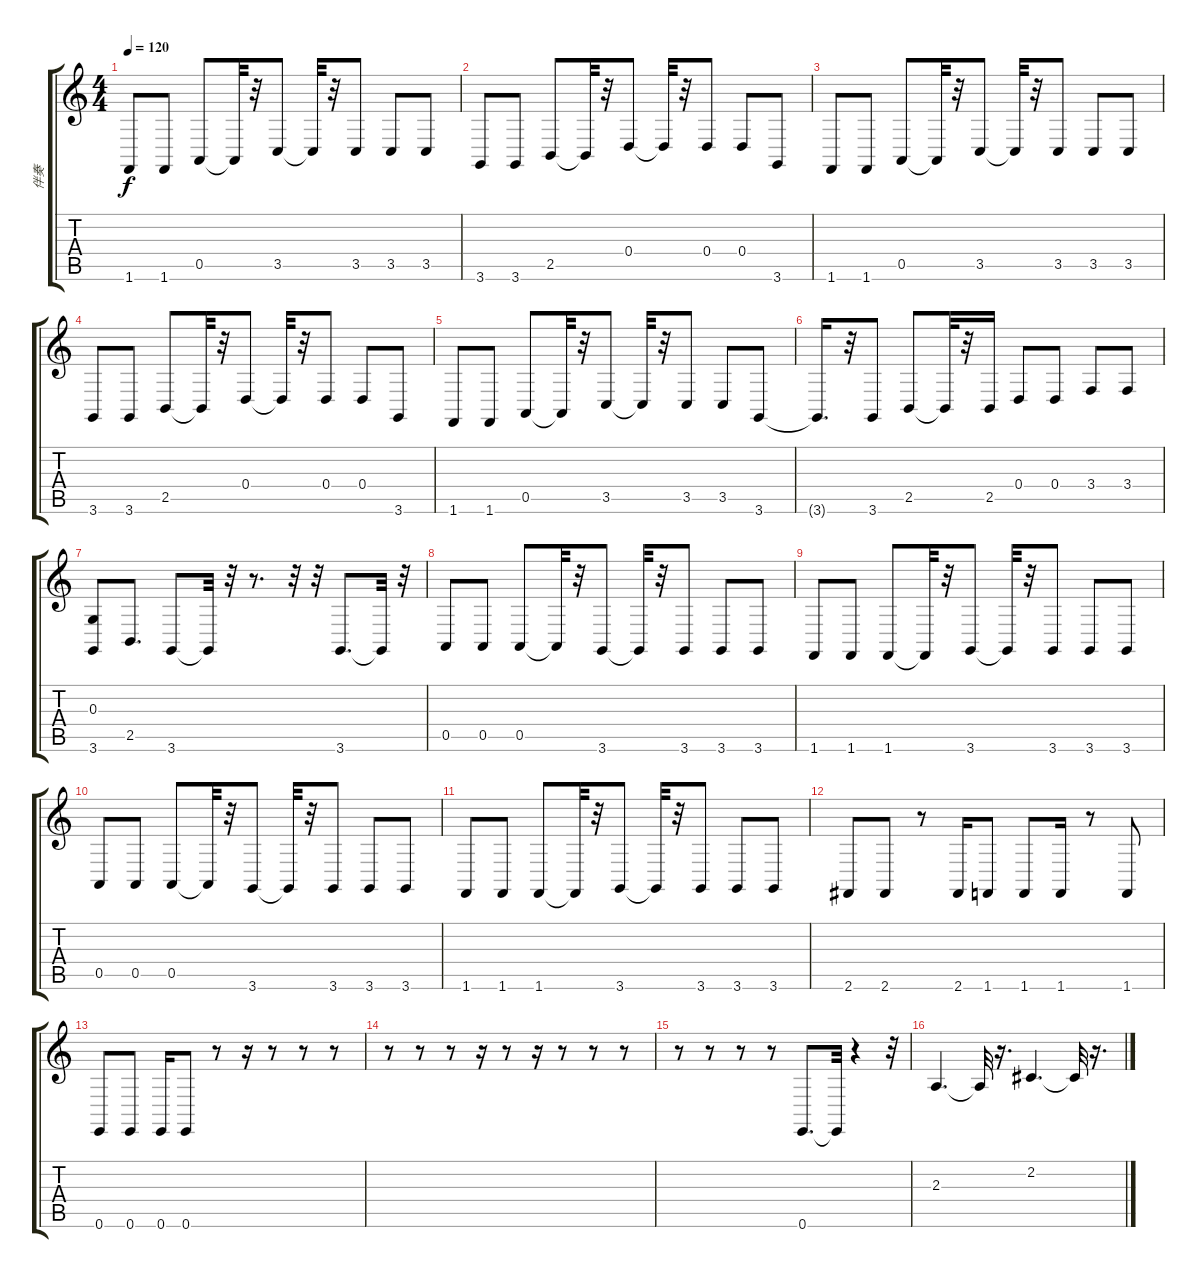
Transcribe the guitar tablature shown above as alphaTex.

\track ("伴奏" "伴奏") {instrument orchestralharp}
\staff {score tabs}
\tuning (E4 B3 G3 D3 A2 E2) {hide}
\ts (4 4)
\tempo 120
\clef g2
\ks c
1.6.8{dy f} 1.6.8 0.5.8 0.5{t}.32 r.32 3.5.8 3.5{t}.32 r.32 3.5.8 3.5.8 3.5.8 |
3.6.8 3.6.8 2.5.8 2.5{t}.32 r.32 0.4.8 0.4{t}.32 r.32 0.4.8 0.4.8 3.6.8 |
1.6.8 1.6.8 0.5.8 0.5{t}.32 r.32 3.5.8 3.5{t}.32 r.32 3.5.8 3.5.8 3.5.8 |
3.6.8 3.6.8 2.5.8 2.5{t}.32 r.32 0.4.8 0.4{t}.32 r.32 0.4.8 0.4.8 3.6.8 |
1.6.8 1.6.8 0.5.8 0.5{t}.32 r.32 3.5.8 3.5{t}.32 r.32 3.5.8 3.5.8 3.6.8 |
3.6{t}.16{d} r.32 3.6.8 2.5.8 2.5{t}.32 r.32 2.5.16 0.4.8 0.4.8 3.4.8 3.4.8 |
(0.3 3.6).8 2.5.8{d} 3.6.8 3.6{t}.32 r.32 r.8{d} r.32 r.32 3.6.8{d} 3.6{t}.32 r.32 |
0.5.8 0.5.8 0.5.8 0.5{t}.32 r.32 3.6.8 3.6{t}.32 r.32 3.6.8 3.6.8 3.6.8 |
1.6.8 1.6.8 1.6.8 1.6{t}.32 r.32 3.6.8 3.6{t}.32 r.32 3.6.8 3.6.8 3.6.8 |
0.5.8 0.5.8 0.5.8 0.5{t}.32 r.32 3.6.8 3.6{t}.32 r.32 3.6.8 3.6.8 3.6.8 |
1.6.8 1.6.8 1.6.8 1.6{t}.32 r.32 3.6.8 3.6{t}.32 r.32 3.6.8 3.6.8 3.6.8 |
2.6.8 2.6.8 r.8 2.6.16 1.6.8 1.6.8 1.6.16 r.8 1.6.8 |
0.6.8 0.6.8 0.6.16 0.6.8 r.8 r.16 r.8 r.8 r.8 |
r.8 r.8 r.8 r.16 r.8 r.16 r.8 r.8 r.8 |
r.8 r.8 r.8 r.8 0.6.8{d} 0.6{t}.32 r.4 r.32 |
2.3.4{d} 2.3{t}.32 r.16{d} 2.2.4{d} 2.2{t}.32 r.16{d}
